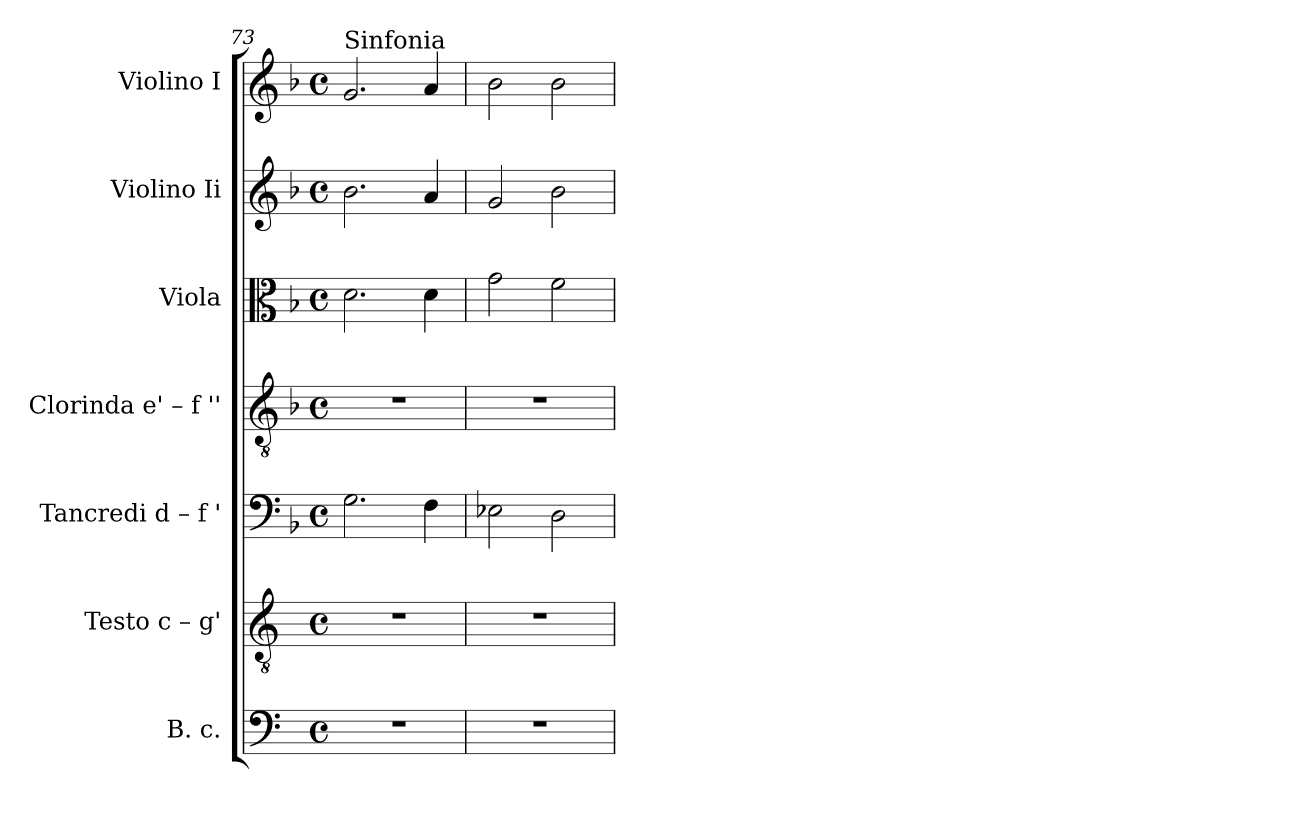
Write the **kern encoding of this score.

**kern	**kern	**kern	**kern	**kern	**kern	**kern	**text
*part7	*part6	*part5	*part4	*part3	*part2	*part1	*part1
*staff7	*staff6	*staff5	*staff4	*staff3	*staff2	*staff1	*staff1
*I"B. c.	*I"Testo  c – g'	*I"Tancredi  d – f '	*I"Clorinda  e' – f ''	*I"Viola	*I"Violino Ii	*I"Violino I	*
*clefF4	*clefGv2	*clefF4	*clefGv2	*clefC3	*clefG2	*clefG2	*
*k[]	*k[]	*k[b-]	*k[b-]	*k[b-]	*k[b-]	*k[b-]	*
*C:	*C:	*F:	*F:	*F:	*F:	*F:	*
*M4/4	*M4/4	*M4/4	*M4/4	*M4/4	*M4/4	*M4/4	*
*met(c)	*met(c)	*met(c)	*met(c)	*met(c)	*met(c)	*met(c)	*
=73	=73	=73	=73	=73	=73	=73	=73
!	!	!	!	!	!	!LO:TX:a:t=Sinfonia	!
!	!	!	!	!	!	!	!LO:LY:b:cj
1r	1r	2.G\	1r	2.d\	2.b-\	2.g/	.
!	!	!	!	!	!	!	!LO:LY:b:cj
.	.	4F\	.	4d\	4a/	4a/	.
=74	=74	=74	=74	=74	=74	=74	=74
!	!	!	!	!	!	!	!LO:LY:b:cj
1r	1r	2E-X\	1r	2g\	2g/	2b-\	.
!	!	!	!	!	!	!	!LO:LY:b:cj
.	.	2D\	.	2f\	2b-\	2b-\	.
=	=	=	=	=	=	=	=
*-	*-	*-	*-	*-	*-	*-	*-
